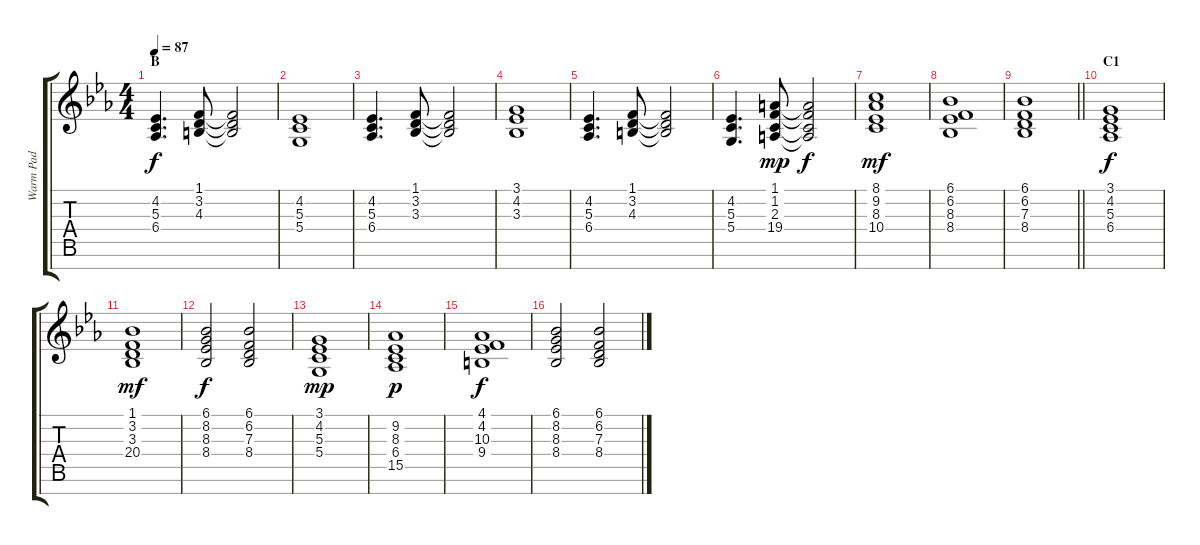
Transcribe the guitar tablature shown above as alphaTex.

\track ("Warm Pad" "Warm Pad") {instrument pad2warm}
\staff {score tabs}
\tuning (E4 B3 G3 D3 A2 E2 B1) {hide}
\ts (4 4)
\section ("" "B")
\tempo 87
\clef g2
\ks eb
(4.2 5.3 6.4).4{d dy f} (1.1 3.2 4.3).8 (1.1{t} 3.2{t} 4.3{t}).2 |
(4.2 5.3 5.4).1 |
(4.2 5.3 6.4).4{d} (1.1 3.2 3.3).8 (1.1{t} 3.2{t} 3.3{t}).2 |
(3.1 4.2 3.3).1 |
(4.2 5.3 6.4).4{d} (1.1 3.2 4.3).8 (1.1{t} 3.2{t} 4.3{t}).2 |
(4.2 5.3 5.4).4{d} (1.1 1.2 2.3 19.4).8{dy mp} (1.1{t} 1.2{t} 2.3{t} 19.4{t}).2{dy f} |
(8.1 9.2 8.3 10.4).1{dy mf} |
(6.1 6.2 8.3 8.4).1 |
\barLineRight lightlight
(6.1 6.2 7.3 8.4).1 |
\section ("" "C1")
(3.1 4.2 5.3 6.4).1{dy f} |
(1.1 3.2 3.3 20.4).1{dy mf} |
(6.1 8.2 8.3 8.4).2{dy f} (6.1 6.2 7.3 8.4).2 |
(3.1 4.2 5.3 5.4).1{dy mp} |
(9.2 8.3 6.4 15.5).1{dy p} |
(4.1 4.2 10.3 9.4).1{dy f} |
(6.1 8.2 8.3 8.4).2 (6.1 6.2 7.3 8.4).2
